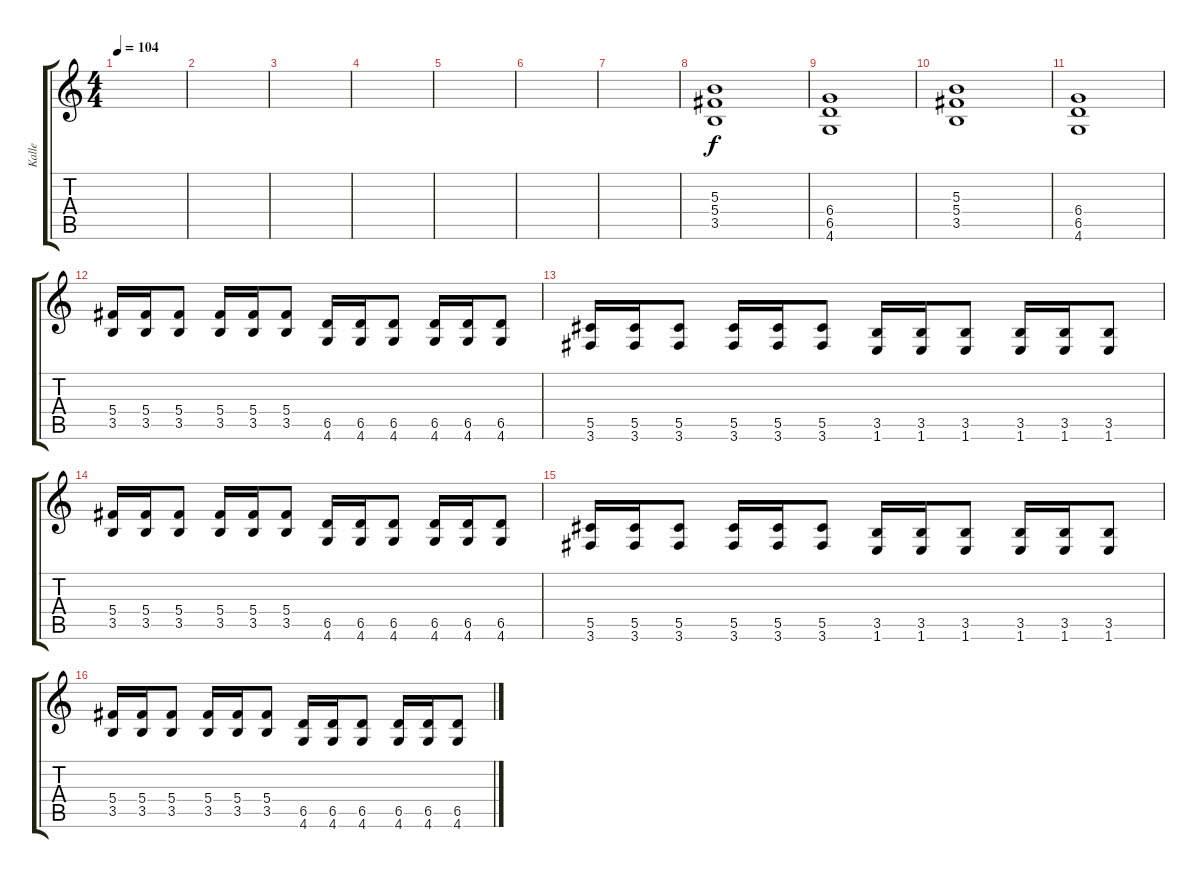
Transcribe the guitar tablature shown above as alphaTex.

\track ("Kalle" "Kalle") {instrument distortionguitar}
\staff {score tabs}
\tuning (Eb4 Bb3 Gb3 Db3 Ab2 Eb2) {hide}
\ts (4 4)
\tempo 104
\clef g2
\ks c
|
|
|
|
|
|
|
(5.3 5.4 3.5).1 |
(6.4 6.5 4.6).1 |
(5.3 5.4 3.5).1 |
(6.4 6.5 4.6).1 |
(5.4 3.5).16 (5.4 3.5).16 (5.4 3.5).8 (5.4 3.5).16 (5.4 3.5).16 (5.4 3.5).8 (6.5 4.6).16 (6.5 4.6).16 (6.5 4.6).8 (6.5 4.6).16 (6.5 4.6).16 (6.5 4.6).8 |
(5.5 3.6).16 (5.5 3.6).16 (5.5 3.6).8 (5.5 3.6).16 (5.5 3.6).16 (5.5 3.6).8 (3.5 1.6).16 (3.5 1.6).16 (3.5 1.6).8 (3.5 1.6).16 (3.5 1.6).16 (3.5 1.6).8 |
(5.4 3.5).16 (5.4 3.5).16 (5.4 3.5).8 (5.4 3.5).16 (5.4 3.5).16 (5.4 3.5).8 (6.5 4.6).16 (6.5 4.6).16 (6.5 4.6).8 (6.5 4.6).16 (6.5 4.6).16 (6.5 4.6).8 |
(5.5 3.6).16 (5.5 3.6).16 (5.5 3.6).8 (5.5 3.6).16 (5.5 3.6).16 (5.5 3.6).8 (3.5 1.6).16 (3.5 1.6).16 (3.5 1.6).8 (3.5 1.6).16 (3.5 1.6).16 (3.5 1.6).8 |
(5.4 3.5).16 (5.4 3.5).16 (5.4 3.5).8 (5.4 3.5).16 (5.4 3.5).16 (5.4 3.5).8 (6.5 4.6).16 (6.5 4.6).16 (6.5 4.6).8 (6.5 4.6).16 (6.5 4.6).16 (6.5 4.6).8
